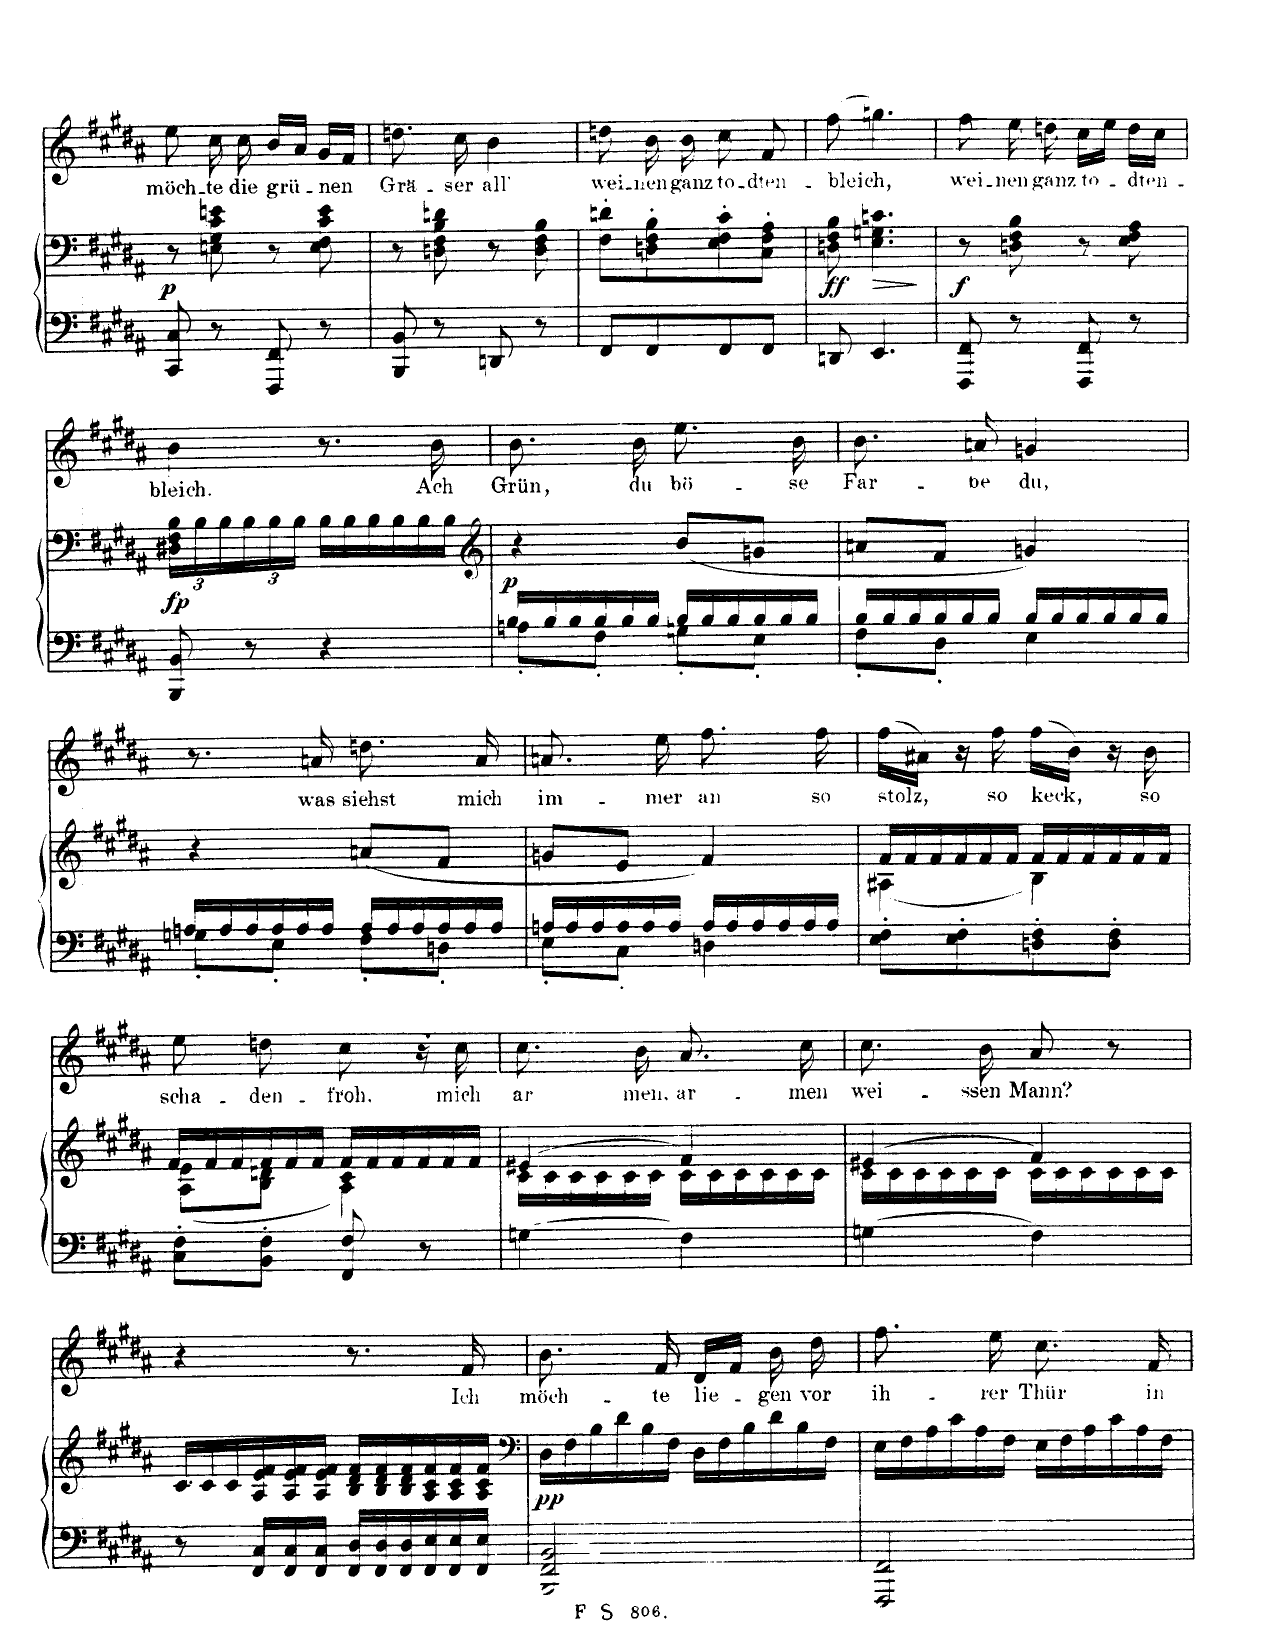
**kern	**kern	**dynam	**kern	**text
*part2	*part2	*part2	*part1	*part1
*staff3	*staff2	*staff2/3	*staff1	*staff1
*I"Pianoforte	*	*	*I"Singstimme	*
*I'Pno	*	*	*	*
*clefF4	*clefF4	*	*clefG2	*
*k[f#c#g#d#a#]	*k[f#c#g#d#a#]	*	*k[f#c#g#d#a#]	*
*M2/4	*M2/4	*	*M2/4	*
=17	=17	=17	=17	=17
!	!	!LO:DY:b	!	!
8CC#/ 8C#/	8r	p	8ee\	möch-
8r	8En\ 8G#\ 8c#\ 8en\	.	16cc#\	-te
.	.	.	16cc#\	die
8FFF#/ 8FF#/	8r	.	16b/LL	grü-
.	.	.	16a#/JJ	.
8r	8E\ 8F#\ 8c#\ 8e\	.	16g#/LL	-nen
.	.	.	16f#/JJ	.
=18	=18	=18	=18	=18
8BBB/ 8BB/	8r	.	8.ddn\L	Grä-
8r	8Dn\ 8F#\ 8B\ 8dn\	.	.	.
.	.	.	16cc#\Jk	-ser
8DDn/	8r	.	4b\	all'
8r	8D\ 8F#\ 8B\	.	.	.
=19	=19	=19	=19	=19
8FF#/L	8F#\' 8dn\'L	.	8ddn\	wei-
8FF#/	8Dn\' 8F#\' 8B\'	.	16b\	-nen
.	.	.	16b\	ganz
8FF#/	8E\' 8F#\' 8c#\'	.	8cc#\	to-
8FF#/J	8C#\' 8F#\' 8A#\'J	.	8f#/	-dten-
=20	=20	=20	=20	=20
!	!	!LO:DY:b	!	!
8DDn/	8Dn\ 8F#\ 8B\	ff	(8ff#\	-bleich,
!	!	!LO:HP:b	!	!
4.EE/	4.E\ 4.Gn\ 4.cn\	>	4.ggn\)	.
.	.	]	.	.
=21	=21	=21	=21	=21
!	!	!LO:DY:b	!	!
8FFF#/ 8FF#/	8r	f	8ff#\	wei-
8r	8Dn\ 8F#\ 8B\	.	16ee\	-nen
.	.	.	16ddn\	ganz
8FFF#/ 8FF#/	8r	.	16cc#\LL	to-
.	.	.	16ee\JJ	.
8r	8E\ 8F#\ 8A#\	.	16dd\LL	-dten-
.	.	.	16cc#\JJ	.
=22	=22	=22	=22	=22
*	*Xtuplet	*	*	*
!	!	!LO:DY:b=2	!	!
8BBB/ 8BB/	24D#X\ 24F#\ 24B\LL	fp	4b\	-bleich
.	24B\	.	.	.
.	24B\	.	.	.
8r	24B\	.	.	.
.	24B\	.	.	.
.	24B\JJ	.	.	.
4r	24B\LL	.	8.r	.
.	24B\	.	.	.
.	24B\	.	.	.
.	24B\	.	.	.
.	24B\	.	.	.
.	.	.	16b\	Ach
.	24B\JJ	.	.	.
=23	=23	=23	=23	=23
*	*clefG2	*	*	*
*Xtuplet	*	*	*	*
*^	*	*	*	*
!	!	!	!LO:DY:b	!	!
24B/LL	8An'\L	4r	p	8.b\	Grün,
24B/	.	.	.	.	.
24B/	.	.	.	.	.
24B/	8F#'\J	.	.	.	.
24B/	.	.	.	.	.
.	.	.	.	16b\	du
24B/JJ	.	.	.	.	.
24B/LL	8Gn'\L	(8b/L	.	8.ee\	bö-
24B/	.	.	.	.	.
24B/	.	.	.	.	.
24B/	8E'\J	8gn/J	.	.	.
24B/	.	.	.	.	.
.	.	.	.	16b\	-se
24B/JJ	.	.	.	.	.
=24	=24	=24	=24	=24	=24
24B/LL	8F#'\L	8an/L	.	8.b\	Far-
24B/	.	.	.	.	.
24B/	.	.	.	.	.
24B/	8D#'\J	8f#/J	.	.	.
24B/	.	.	.	.	.
.	.	.	.	16an/	-be
24B/JJ	.	.	.	.	.
24B/LL	4E\	4gn/)	.	4gn/	du,
24B/	.	.	.	.	.
24B/	.	.	.	.	.
24B/	.	.	.	.	.
24B/	.	.	.	.	.
24B/JJ	.	.	.	.	.
=25	=25	=25	=25	=25	=25
24An/LL	8Gn'\L	4r	.	8.r	.
24A/	.	.	.	.	.
24A/	.	.	.	.	.
24A/	8E'\J	.	.	.	.
24A/	.	.	.	.	.
.	.	.	.	16an/	was
24A/JJ	.	.	.	.	.
24A/LL	8F#'\L	(8an/L	.	8.ddn\	siehst
24A/	.	.	.	.	.
24A/	.	.	.	.	.
24A/	8Dn'\J	8f#/J	.	.	.
24A/	.	.	.	.	.
.	.	.	.	16a/	mich
24A/JJ	.	.	.	.	.
=26	=26	=26	=26	=26	=26
24An/LL	8E'\L	8gn/L	.	8.an/	im-
24A/	.	.	.	.	.
24A/	.	.	.	.	.
24A/	8C#'\J	8e/J	.	.	.
24A/	.	.	.	.	.
.	.	.	.	16ee\	-mer
24A/JJ	.	.	.	.	.
24A/LL	4Dn\	4f#/)	.	8.ff#\	an
24A/	.	.	.	.	.
24A/	.	.	.	.	.
24A/	.	.	.	.	.
24A/	.	.	.	.	.
.	.	.	.	16ff#\	so
24A/JJ	.	.	.	.	.
*v	*v	*	*	*	*
=27	=27	=27	=27	=27
*	*^	*	*	*
8E\' 8F#\'L	24f#/LL	(4A#X\	.	(16ff#\LL	stolz,
.	24f#/	.	.	.	.
.	.	.	.	16a#X\JJ)	.
.	24f#/	.	.	.	.
8E\' 8F#\'	24f#/	.	.	16r	.
.	24f#/	.	.	.	.
.	.	.	.	16ff#\	so
.	24f#/JJ	.	.	.	.
8Dn\' 8F#\'	24f#/LL	4B\)	.	(16ff#\LL	keck,
.	24f#/	.	.	.	.
.	.	.	.	16b\JJ)	.
.	24f#/	.	.	.	.
8D\' 8F#\'J	24f#/	.	.	16r	.
.	24f#/	.	.	.	.
.	.	.	.	16b\	so
.	24f#/JJ	.	.	.	.
=28	=28	=28	=28	=28	=28
*	*clefG2	*	*	*	*
8C#/' 8F#/'L	24f#/LL	(8A#\ 8e\L	.	8ee\	scha-
.	24f#/	.	.	.	.
.	24f#/	.	.	.	.
8BB/' 8F#/'J	24f#/	8B\ 8dn\J	.	8ddn\	-den-
.	24f#/	.	.	.	.
.	24f#/JJ	.	.	.	.
8FF#/ 8F#/	24f#/LL	4A#\ 4c#\)	.	8cc#\	-froh,
.	24f#/	.	.	.	.
.	24f#/	.	.	.	.
8r	24f#/	.	.	16r	.
.	24f#/	.	.	.	.
.	.	.	.	16cc#\	mich
.	24f#/JJ	.	.	.	.
=29	=29	=29	=29	=29	=29
4Gn\	24c#\LL	(4e#X/	.	8.cc#\	ar-
.	24c#\	.	.	.	.
.	24c#\	.	.	.	.
.	24c#\	.	.	.	.
.	24c#\	.	.	.	.
.	.	.	.	16b\	-men,
.	24c#\JJ	.	.	.	.
4F#\	24c#\LL	4f#/)	.	8.a#/	ar-
.	24c#\	.	.	.	.
.	24c#\	.	.	.	.
.	24c#\	.	.	.	.
.	24c#\	.	.	.	.
.	.	.	.	16cc#\	-men
.	24c#\JJ	.	.	.	.
=30	=30	=30	=30	=30	=30
4Gn\	24c#\LL	(4e#X/	.	8.cc#\	wei-
.	24c#\	.	.	.	.
.	24c#\	.	.	.	.
.	24c#\	.	.	.	.
.	24c#\	.	.	.	.
.	.	.	.	16b\	-ssen
.	24c#\JJ	.	.	.	.
4F#\	24c#\LL	4f#/)	.	8a#/	Mann?
.	24c#\	.	.	.	.
.	24c#\	.	.	.	.
.	24c#\	.	.	8r	.
.	24c#\	.	.	.	.
.	24c#\JJ	.	.	.	.
*	*v	*v	*	*	*
=31	=31	=31	=31	=31
8r	24c#/LL	.	4r	.
.	24c#/	.	.	.
.	24c#/	.	.	.
24FF#/ 24C#/LL	24A#/ 24e/ 24f#/	.	.	.
24FF#/ 24C#/	24A#/ 24e/ 24f#/	.	.	.
24FF#/ 24C#/JJ	24A#/ 24e/ 24f#/JJ	.	.	.
24GG#/ 24D#/LL	24B/ 24d#/ 24f#/LL	.	8.r	.
24GG#/ 24D#/	24B/ 24d#/ 24f#/	.	.	.
24GG#/ 24D#/	24B/ 24d#/ 24f#/	.	.	.
24FF#/ 24E/	24A#/ 24c#/ 24f#/	.	.	.
24FF#/ 24E/	24A#/ 24c#/ 24f#/	.	.	.
.	.	.	16f#/	Ich
24FF#/ 24E/JJ	24A#/ 24c#/ 24f#/JJ	.	.	.
=32	=32	=32	=32	=32
*	*clefF4	*	*	*
!	!	!LO:DY:b	!	!
2BBB/ 2FF#/ 2BB/	24D#\LL	pp	8.b\	möch-
.	24F#\	.	.	.
.	24B\	.	.	.
.	24d#\	.	.	.
.	24B\	.	.	.
.	.	.	16f#/	-te
.	24F#\JJ	.	.	.
.	24D#\LL	.	16d#/LL	lie-
.	24F#\	.	.	.
.	.	.	16f#/JJ	.
.	24B\	.	.	.
.	24d#\	.	16b\	-gen
.	24B\	.	.	.
.	.	.	16dd#\	vor
.	24F#\JJ	.	.	.
=33	=33	=33	=33	=33
2FFF#/ 2FF#/	24E\LL	.	8.ff#\	ih-
.	24F#\	.	.	.
.	24A#\	.	.	.
.	24c#\	.	.	.
.	24A#\	.	.	.
.	.	.	16ee\	-rer
.	24F#\JJ	.	.	.
.	24E\LL	.	8.cc#\	Thür
.	24F#\	.	.	.
.	24A#\	.	.	.
.	24c#\	.	.	.
.	24A#\	.	.	.
.	.	.	16f#/	in
.	24F#\JJ	.	.	.
=	=	=	=	=
*-	*-	*-	*-	*-
